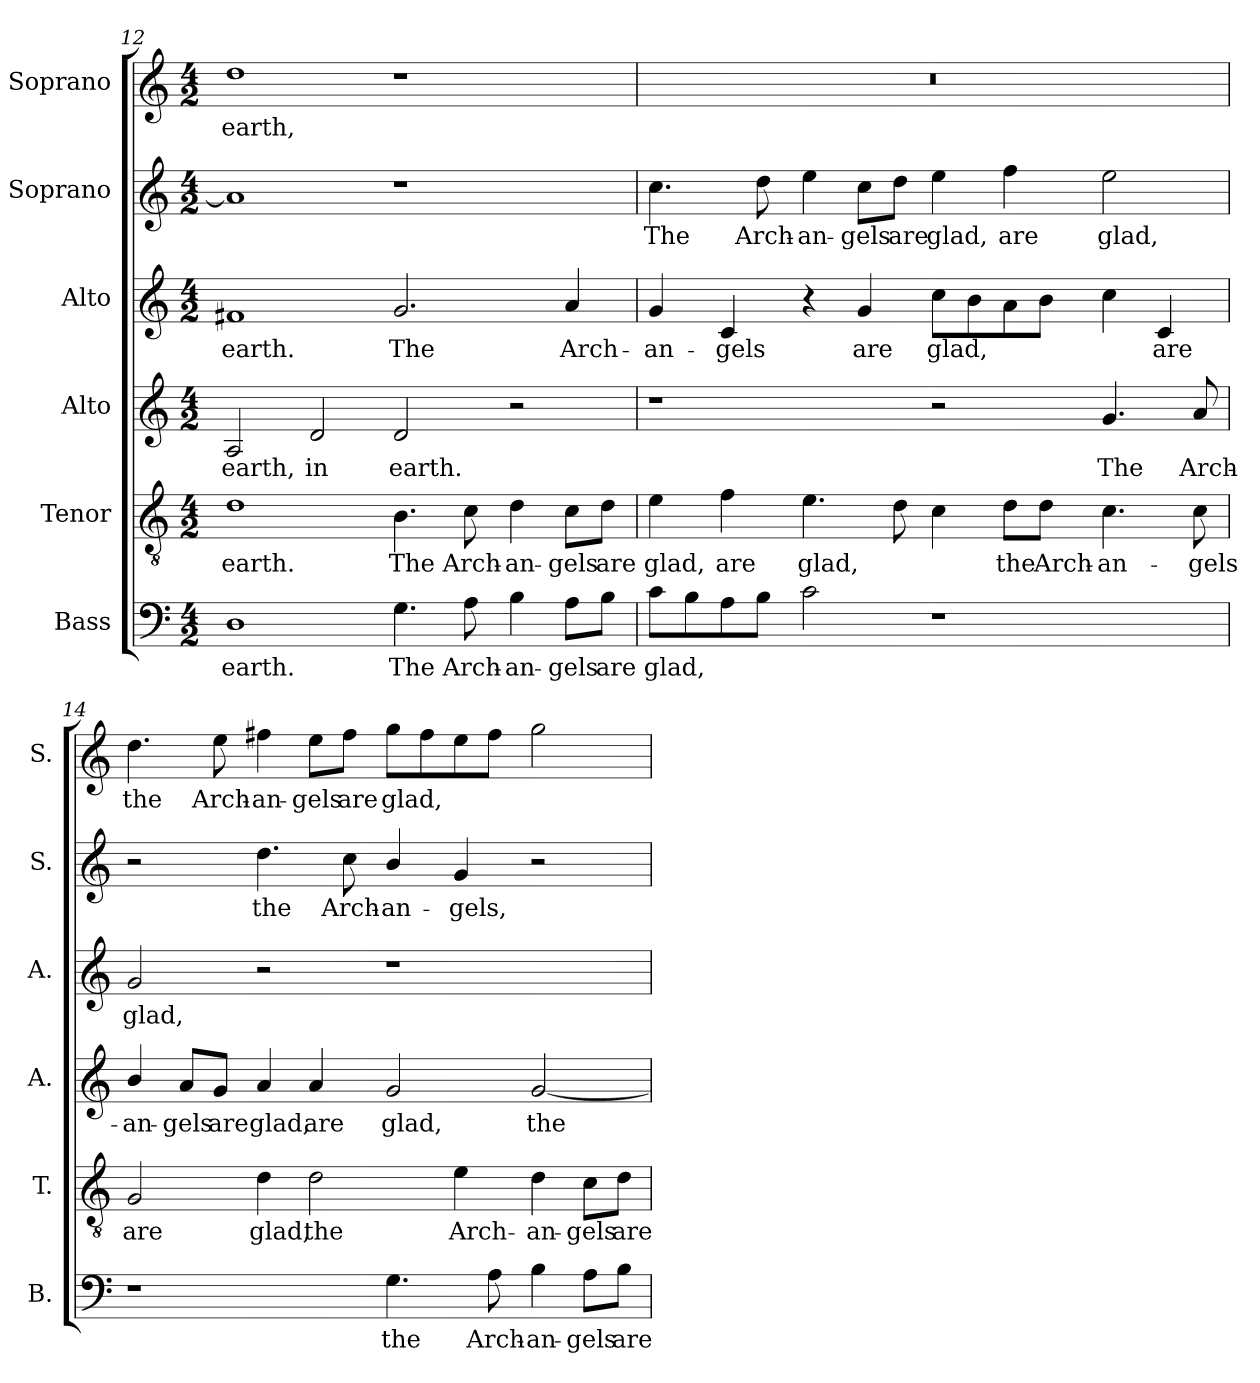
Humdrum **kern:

**kern	**text	**kern	**text	**kern	**text	**kern	**text	**kern	**text	**kern	**text
*part6	*part6	*part5	*part5	*part4	*part4	*part3	*part3	*part2	*part2	*part1	*part1
*staff6	*staff6	*staff5	*staff5	*staff4	*staff4	*staff3	*staff3	*staff2	*staff2	*staff1	*staff1
*I"Bass	*	*I"Tenor	*	*I"Alto	*	*I"Alto	*	*I"Soprano	*	*I"Soprano	*
*I'B.	*	*I'T.	*	*I'A.	*	*I'A.	*	*I'S.	*	*I'S.	*
!!LO:PB:g=z
*clefF4	*	*clefGv2	*	*clefG2	*	*clefG2	*	*clefG2	*	*clefG2	*
*	*	*ITrd7c12	*	*	*	*	*	*	*	*	*
*k[]	*	*k[]	*	*k[]	*	*k[]	*	*k[]	*	*k[]	*
*C:	*	*C:	*	*C:	*	*C:	*	*C:	*	*C:	*
*M4/2	*	*M4/2	*	*M4/2	*	*M4/2	*	*M4/2	*	*M4/2	*
=12	=12	=12	=12	=12	=12	=12	=12	=12	=12	=12	=12
!	!LO:LY:b:color=#000000	!	!	!	!	!	!	!	!	!	!
!	!	!	!LO:LY:b:color=#000000	!	!	!	!	!	!	!	!
!	!	!	!	!	!LO:LY:b:color=#000000	!	!	!	!	!	!
!	!	!	!	!	!	!	!LO:LY:b:color=#000000	!	!	!	!
!	!	!	!	!	!	!	!	!	!	!	!LO:LY:b:color=#000000
1Di	earth.	1Di	earth.	2Ai/	earth,	1f#Xi	earth.	1ai]	.	1ddi	earth,
!	!	!	!	!	!LO:LY:b:color=#000000	!	!	!	!	!	!
.	.	.	.	2di/	in	.	.	.	.	.	.
!	!LO:LY:b:color=#000000	!	!	!	!	!	!	!	!	!	!
!	!	!	!LO:LY:b:color=#000000	!	!	!	!	!	!	!	!
!	!	!	!	!	!LO:LY:b:color=#000000	!	!	!	!	!	!
!	!	!	!	!	!	!	!LO:LY:b:color=#000000	!	!	!	!
4.Gi\	The	4.BBi\	The	2di/	earth.	2.gi/	The	1r	.	1r	.
!	!LO:LY:b:color=#000000	!	!	!	!	!	!	!	!	!	!
!	!	!	!LO:LY:b:color=#000000	!	!	!	!	!	!	!	!
8Ai\	Arch-	8Ci\	Arch-	.	.	.	.	.	.	.	.
!	!LO:LY:b:color=#000000	!	!	!	!	!	!	!	!	!	!
!	!	!	!LO:LY:b:color=#000000	!	!	!	!	!	!	!	!
4Bi\	-an-	4Di\	-an-	2r	.	.	.	.	.	.	.
!	!LO:LY:b:color=#000000	!	!	!	!	!	!	!	!	!	!
!	!	!	!LO:LY:b:color=#000000	!	!	!	!	!	!	!	!
!	!	!	!	!	!	!	!LO:LY:b:color=#000000	!	!	!	!
8Ai\L	-gels	8Ci\L	-gels	.	.	4ai/	Arch-	.	.	.	.
!	!LO:LY:b:color=#000000	!	!	!	!	!	!	!	!	!	!
!	!	!	!LO:LY:b:color=#000000	!	!	!	!	!	!	!	!
8Bi\J	are	8Di\J	are	.	.	.	.	.	.	.	.
=13	=13	=13	=13	=13	=13	=13	=13	=13	=13	=13	=13
!	!LO:LY:b:color=#000000	!	!	!	!	!	!	!	!	!	!
!	!	!	!LO:LY:b:color=#000000	!	!	!	!	!	!	!	!
!	!	!	!	!	!	!	!LO:LY:b:color=#000000	!	!	!	!
!	!	!	!	!	!	!	!	!	!LO:LY:b:color=#000000	!LO:N:vis=1	!
8ci\L	glad,	4Ei\	glad,	1r	.	4gi/	-an-	4.cci\	The	0r	.
8Bi\	.	.	.	.	.	.	.	.	.	.	.
!	!	!	!LO:LY:b:color=#000000	!	!	!	!	!	!	!	!
!	!	!	!	!	!	!	!LO:LY:b:color=#000000	!	!	!	!
8Ai\	.	4Fi\	are	.	.	4ci/	-gels	.	.	.	.
!	!	!	!	!	!	!	!	!	!LO:LY:b:color=#000000	!	!
8Bi\J	.	.	.	.	.	.	.	8ddi\	Arch-	.	.
!	!	!	!LO:LY:b:color=#000000	!	!	!	!	!	!	!	!
!	!	!	!	!	!	!	!	!	!LO:LY:b:color=#000000	!	!
2ci\	.	4.Ei\	glad,	.	.	4r	.	4eei\	-an-	.	.
!	!	!	!	!	!	!	!LO:LY:b:color=#000000	!	!	!	!
!	!	!	!	!	!	!	!	!	!LO:LY:b:color=#000000	!	!
.	.	.	.	.	.	4gi/	are	8cci\L	-gels	.	.
!	!	!	!	!	!	!	!	!	!LO:LY:b:color=#000000	!	!
.	.	8Di\	.	.	.	.	.	8ddi\J	are	.	.
!	!	!	!	!	!	!	!LO:LY:b:color=#000000	!	!	!	!
!	!	!	!	!	!	!	!	!	!LO:LY:b:color=#000000	!	!
1r	.	4Ci\	.	2r	.	8cci\L	glad,	4eei\	glad,	.	.
.	.	.	.	.	.	8bi\	.	.	.	.	.
!	!	!	!LO:LY:b:color=#000000	!	!	!	!	!	!	!	!
!	!	!	!	!	!	!	!	!	!LO:LY:b:color=#000000	!	!
.	.	8Di\L	the	.	.	8ai\	.	4ffi\	are	.	.
!	!	!	!LO:LY:b:color=#000000	!	!	!	!	!	!	!	!
.	.	8Di\J	Arch-	.	.	8bi\J	.	.	.	.	.
!	!	!	!LO:LY:b:color=#000000	!	!	!	!	!	!	!	!
!	!	!	!	!	!LO:LY:b:color=#000000	!	!	!	!	!	!
!	!	!	!	!	!	!	!	!	!LO:LY:b:color=#000000	!	!
.	.	4.Ci\	-an-	4.gi/	The	4cci\	.	2eei\	glad,	.	.
!	!	!	!	!	!	!	!LO:LY:b:color=#000000	!	!	!	!
.	.	.	.	.	.	4ci/	are	.	.	.	.
!	!	!	!LO:LY:b:color=#000000	!	!	!	!	!	!	!	!
!	!	!	!	!	!LO:LY:b:color=#000000	!	!	!	!	!	!
.	.	8Ci\	-gels	8ai/	Arch-	.	.	.	.	.	.
!!LO:LB:g=z
=14	=14	=14	=14	=14	=14	=14	=14	=14	=14	=14	=14
!	!	!	!LO:LY:b:color=#000000	!	!	!	!	!	!	!	!
!	!	!	!	!	!LO:LY:b:color=#000000	!	!	!	!	!	!
!	!	!	!	!	!	!	!LO:LY:b:color=#000000	!	!	!	!
!	!	!	!	!	!	!	!	!	!	!	!LO:LY:b:color=#000000
1r	.	2GGi/	are	4bi/	-an-	2gi/	glad,	2r	.	4.ddi\	the
!	!	!	!	!	!LO:LY:b:color=#000000	!	!	!	!	!	!
.	.	.	.	8ai/L	-gels	.	.	.	.	.	.
!	!	!	!	!	!LO:LY:b:color=#000000	!	!	!	!	!	!
!	!	!	!	!	!	!	!	!	!	!	!LO:LY:b:color=#000000
.	.	.	.	8gi/J	are	.	.	.	.	8eei\	Arch-
!	!	!	!LO:LY:b:color=#000000	!	!	!	!	!	!	!	!
!	!	!	!	!	!LO:LY:b:color=#000000	!	!	!	!	!	!
!	!	!	!	!	!	!	!	!	!LO:LY:b:color=#000000	!	!
!	!	!	!	!	!	!	!	!	!	!	!LO:LY:b:color=#000000
.	.	4Di\	glad,	4ai/	glad,	2r	.	4.ddi\	the	4ff#Xi\	-an-
!	!	!	!LO:LY:b:color=#000000	!	!	!	!	!	!	!	!
!	!	!	!	!	!LO:LY:b:color=#000000	!	!	!	!	!	!
!	!	!	!	!	!	!	!	!	!	!	!LO:LY:b:color=#000000
.	.	2Di\	the	4ai/	are	.	.	.	.	8eei\L	-gels
!	!	!	!	!	!	!	!	!	!LO:LY:b:color=#000000	!	!
!	!	!	!	!	!	!	!	!	!	!	!LO:LY:b:color=#000000
.	.	.	.	.	.	.	.	8cci\	Arch-	8ff#i\J	are
!	!LO:LY:b:color=#000000	!	!	!	!	!	!	!	!	!	!
!	!	!	!	!	!LO:LY:b:color=#000000	!	!	!	!	!	!
!	!	!	!	!	!	!	!	!	!LO:LY:b:color=#000000	!	!
!	!	!	!	!	!	!	!	!	!	!	!LO:LY:b:color=#000000
4.Gi\	the	.	.	2gi/	glad,	1r	.	4bi/	-an-	8ggi\L	glad,
.	.	.	.	.	.	.	.	.	.	8ff#i\	.
!	!	!	!LO:LY:b:color=#000000	!	!	!	!	!	!	!	!
!	!	!	!	!	!	!	!	!	!LO:LY:b:color=#000000	!	!
.	.	4Ei\	Arch-	.	.	.	.	4gi/	-gels,	8eei\	.
!	!LO:LY:b:color=#000000	!	!	!	!	!	!	!	!	!	!
8Ai\	Arch-	.	.	.	.	.	.	.	.	8ff#i\J	.
!	!LO:LY:b:color=#000000	!	!	!	!	!	!	!	!	!	!
!	!	!	!LO:LY:b:color=#000000	!	!	!	!	!	!	!	!
!	!	!	!	!	!LO:LY:b:color=#000000	!	!	!	!	!	!
4Bi\	-an-	4Di\	-an-	[2gi/	the	.	.	2r	.	2ggi\	.
!	!LO:LY:b:color=#000000	!	!	!	!	!	!	!	!	!	!
!	!	!	!LO:LY:b:color=#000000	!	!	!	!	!	!	!	!
8Ai\L	-gels	8Ci\L	-gels	.	.	.	.	.	.	.	.
!	!LO:LY:b:color=#000000	!	!	!	!	!	!	!	!	!	!
!	!	!	!LO:LY:b:color=#000000	!	!	!	!	!	!	!	!
8Bi\J	are	8Di\J	are	.	.	.	.	.	.	.	.
=	=	=	=	=	=	=	=	=	=	=	=
*-	*-	*-	*-	*-	*-	*-	*-	*-	*-	*-	*-
